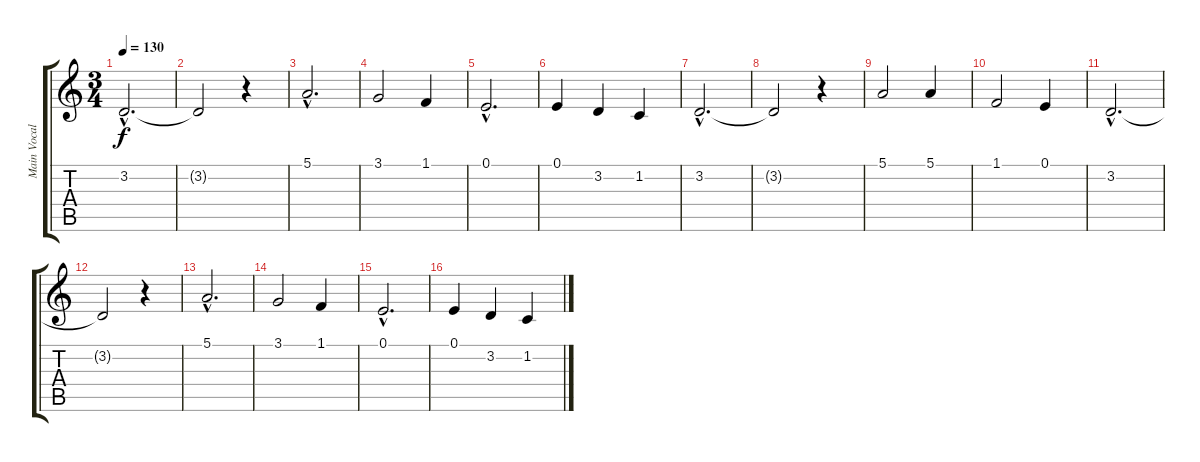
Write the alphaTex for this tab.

\track ("Main Vocal " "Main Vocal") {instrument violin}
\staff {score tabs}
\tuning (E4 B3 G3 D3 A2 E2) {hide}
\ts (3 4)
\tempo 130
\clef g2
\ks c
3.2{hac}.2{d dy f} |
3.2{t}.2 r.4 |
5.1{hac}.2{d} |
3.1.2 1.1.4 |
0.1{hac}.2{d} |
0.1.4 3.2.4 1.2.4 |
3.2{hac}.2{d} |
3.2{t}.2 r.4 |
5.1.2 5.1.4 |
1.1.2 0.1.4 |
3.2{hac}.2{d} |
3.2{t}.2 r.4 |
5.1{hac}.2{d} |
3.1.2 1.1.4 |
0.1{hac}.2{d} |
0.1.4 3.2.4 1.2.4
